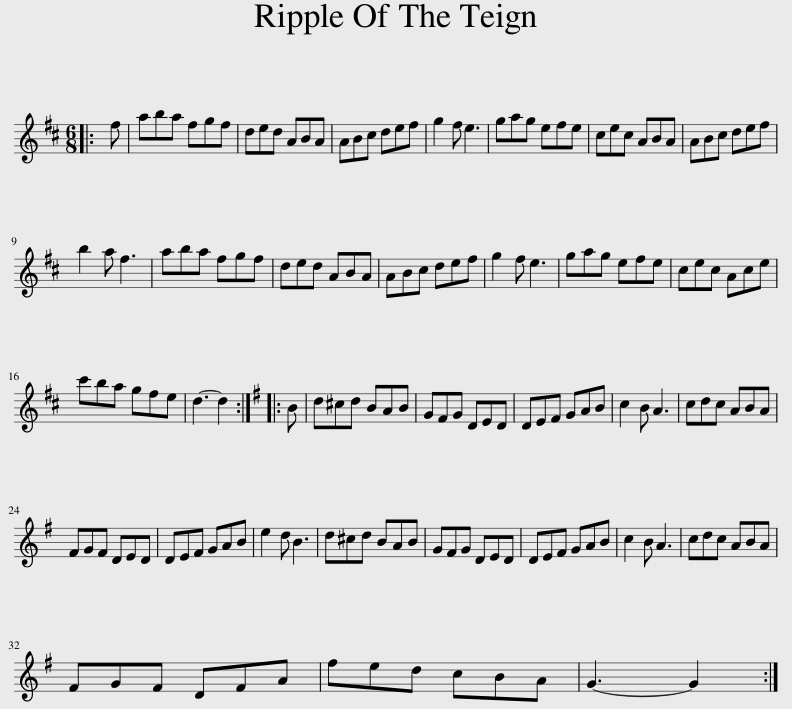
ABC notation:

X:1
L:1/8
M:6/8
I:linebreak $
K:D
V:1 treble
V:1
|: f | aba fgf | ded ABA | ABc def | g2 f e3 | %5
 gag efe | cec ABA | ABc def |$ b2 a f3 | aba fgf | %10
 ded ABA | ABc def | g2 f e3 | gag efe | cec Ace |$ %15
 c'ba gfe | d3- d2 ::[K:G] B | d^cd BAB | GFG DED | %20
 DEF GAB | c2 B A3 | cdc ABA |$ FGF DED | DEF GAB | %25
 e2 d B3 | d^cd BAB | GFG DED | DEF GAB | c2 B A3 | %30
 cdc ABA |$ FGF DFA | fed cBA | G3- G2 :| %34
